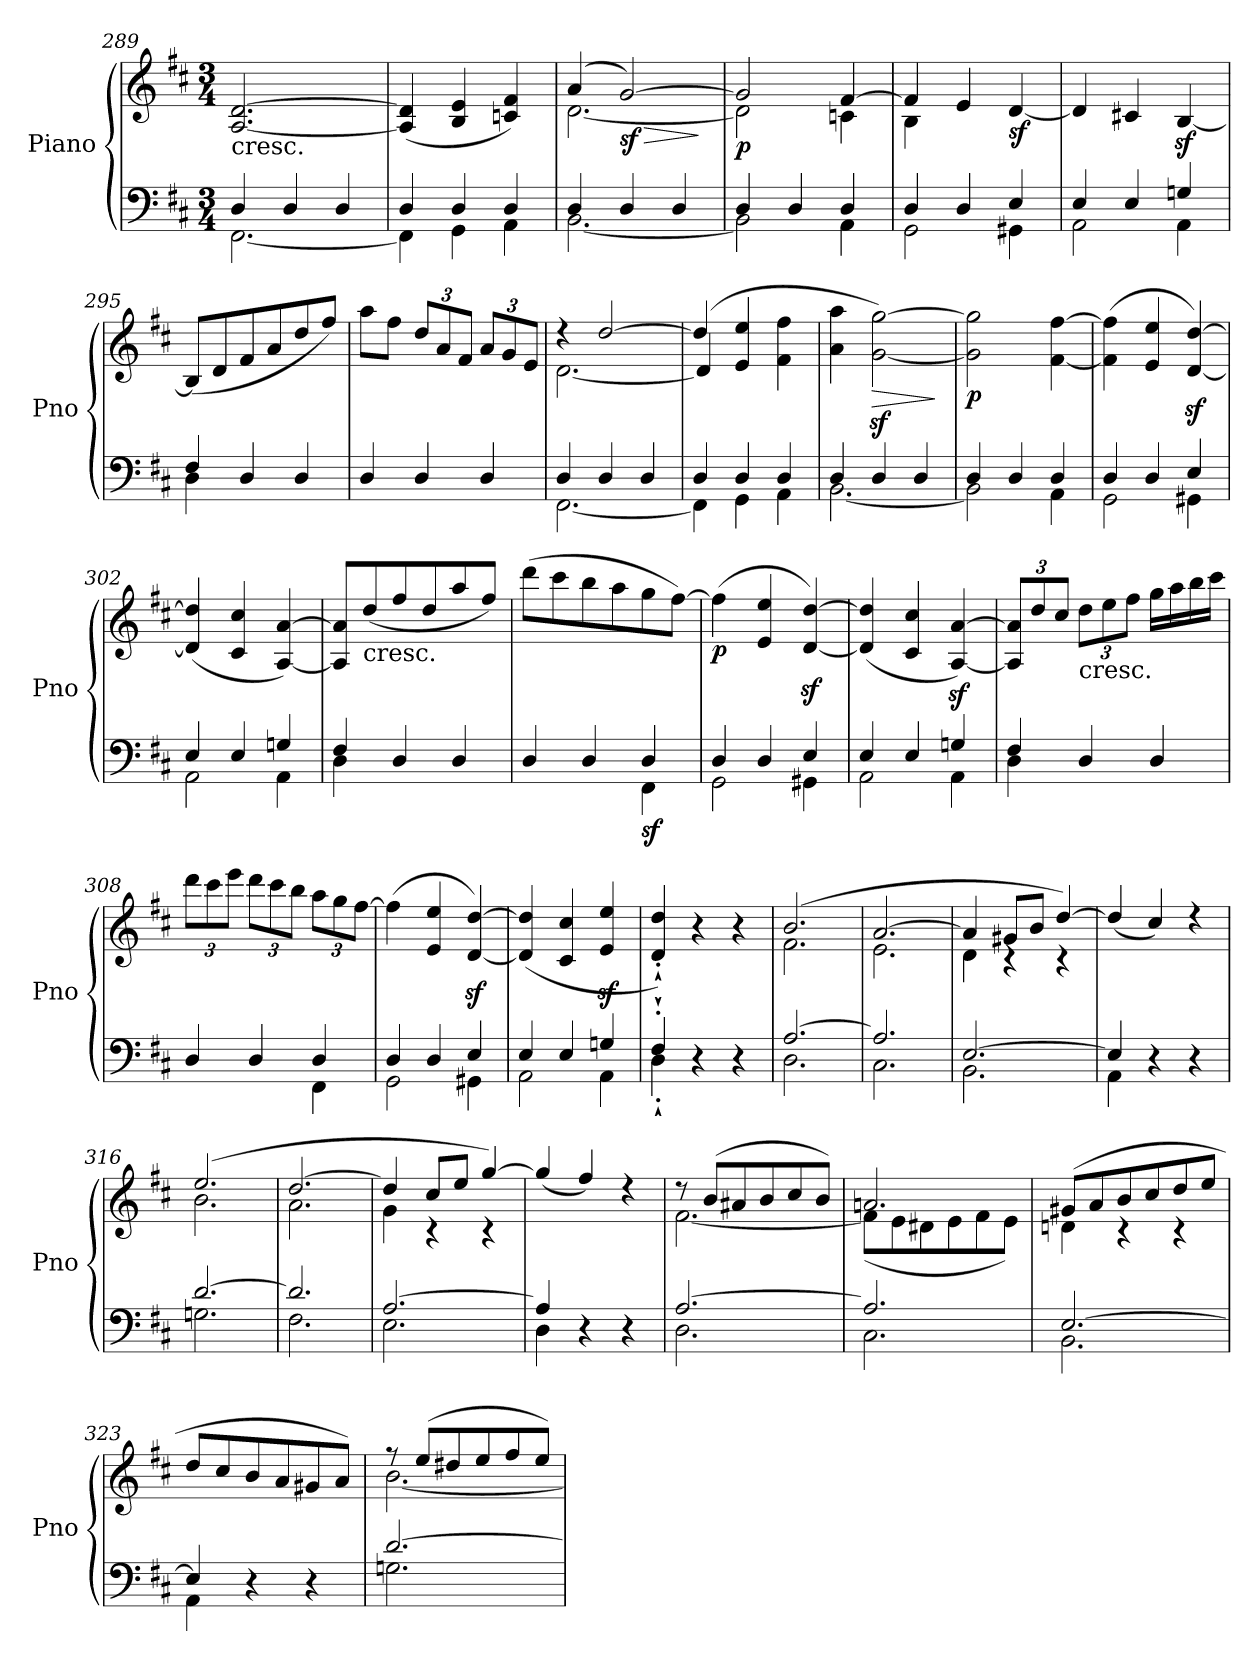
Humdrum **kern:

**kern	**kern	**dynam
*part1	*part1	*part1
*staff2	*staff1	*staff1/2
*I"Piano	*	*
*I'Pno	*	*
*clefF4	*clefG2	*
*k[f#c#]	*k[f#c#]	*
*D:	*D:	*
*M3/4	*M3/4	*
=289	=289	=289
*^	*	*
!	!	!LO:TX:b:t=cresc.	!
4D/	[2.FF#\	[2.A/ [2.d/	.
4D/	.	.	.
4D/	.	.	.
=290	=290	=290	=290
4D/	4FF#\]	(<4A/] 4d/]	.
4D/	4GG\	4B/ 4e/	.
4D/	4AA\	4cn/ 4f#/)	.
=291	=291	=291	=291
*	*	*^	*
4D/	[2.BB\	(>4a/	[2.d\	.
!	!	!	!	!LO:HP:b
!	!	!	!	!LO:DY:n=1:b
4D/	.	[2g/)	.	> sf
4D/	.	.	.	.
*v	*v	*	*	*
*	*v	*v	*
.	.	]
=292	=292	=292
*^	*^	*
!	!	!	!	!LO:DY:b
4D/	2BB\]	2g/]	2d\]	p
4D/	.	.	.	.
4D/	4AA\	[4f#/	4cn\	.
=293	=293	=293	=293	=293
4D/	2GG\	4f#/]	4B\	.
4D/	.	4e/	2ryy	.
!	!	!	!	!LO:DY:b
4E/	4GG#X\	[4d/	.	sf
*	*	*v	*v	*
=294	=294	=294	=294
4E/	2AA\	4d/]	.
4E/	.	4c#X/	.
4Gn/	4AA\	[4Bz</	.
=295	=295	=295	=295
4F#/	4D\	(<8B/L]	.
.	.	8d/	.
4D/	2ryy	8f#/	.
.	.	8a/	.
4D/	.	8dd/	.
.	.	8ff#/J)	.
*v	*v	*	*
=296	=296	=296
4D/	8aa\L	.
.	8ff#\J	.
*	*Xbrackettup	*
4D/	12dd/L	.
.	12a/	.
.	12f#/J	.
4D/	12a/L	.
.	12g/	.
.	12e/J	.
=297	=297	=297
*^	*^	*
4D/	[2.FF#\	4rdd	[2.d\	.
4D/	.	[2dd/	.	.
4D/	.	.	.	.
=298	=298	=298	=298	=298
4D/	4FF#\]	(>4dd]	4d/]	.
4D/	4GG\	4e/ 4ee/	2ryy	.
4D/	4AA\	4f#\ 4ff#\	.	.
*	*	*v	*v	*
=299	=299	=299	=299
4D/	[2.BB\	4a\ 4aa\	.
!	!	!	!LO:HP:b
4D/	.	[2g\z< [2gg\z<)	>
4D/	.	.	.
*v	*v	*	*
.	.	]
=300	=300	=300
*^	*	*
!	!	!	!LO:DY:b
4D/	2BB\]	2g\] 2gg\]	p
4D/	.	.	.
4D/	4AA\	[4f#\ [4ff#\	.
=301	=301	=301	=301
4D/	2GG\	(>4f#\] 4ff#\]	.
4D/	.	4e/ 4ee/	.
4E/	4GG#X\	[4d/z< [4dd/z<)	.
=302	=302	=302	=302
4E/	2AA\	(<4d/] 4dd/]	.
4E/	.	4c#/ 4cc#/	.
4Gn/	4AA\	[4A/ [4a/)	.
=303	=303	=303	=303
4F#/	4D\	8A/] 8a/]L	.
!	!	!LO:TX:b:t=cresc.	!
.	.	(<8dd/	.
4D/	2ryy	8ff#/	.
.	.	8dd/	.
4D/	.	8aa/	.
.	.	8ff#/J)	.
=304	=304	=304	=304
4D/	2ryy	(>8ddd\L	.
.	.	8ccc#\	.
4D/	.	8bb\	.
.	.	8aa\	.
!	!	!	!LO:DY:b=2
4D/	4FF#\	8gg\	sf
.	.	[8ff#\J)	.
=305	=305	=305	=305
!	!	!	!LO:DY:b
4D/	2GG\	(>4ff#\]	p
4D/	.	4e/ 4ee/	.
4E/	4GG#X\	[4d/z< [4dd/z<)	.
=306	=306	=306	=306
4E/	2AA\	(<4d/] 4dd/]	.
4E/	.	4c#/ 4cc#/	.
4Gn/	4AA\	[4A/z< [4a/z<)	.
=307	=307	=307	=307
4F#/	4D\	12A/] 12a/]L	.
.	.	12dd/	.
.	.	12cc#/J	.
!	!	!LO:TX:b:t=cresc.	!
4D/	2ryy	12dd\L	.
.	.	12ee\	.
.	.	12ff#\J	.
4D/	.	16gg\LL	.
.	.	16aa\	.
.	.	16bb\	.
.	.	16ccc#\JJ	.
=308	=308	=308	=308
4D/	2ryy	12ddd\L	.
.	.	12ccc#\	.
.	.	12eee\J	.
4D/	.	12ddd\L	.
.	.	12ccc#\	.
.	.	12bb\J	.
4D/	4FF#\	12aa\L	.
.	.	12gg\	.
.	.	[12ff#\J	.
=309	=309	=309	=309
4D/	2GG\	(>4ff#\]	.
4D/	.	4e/ 4ee/	.
4E/	4GG#X\	[4d/z< [4dd/z<)	.
=310	=310	=310	=310
4E/	2AA\	(<4d/] 4dd/]	.
4E/	.	4c#/ 4cc#/	.
4Gn/	4AA\	4e/z< 4ee/z<	.
=311	=311	=311	=311
4F#'`/	4D'`\	4d/'` 4dd/'`)	.
4r	2ryy	4r	.
4r	.	4r	.
=312	=312	=312	=312
*	*	*^	*
[2.A/	2.D\	(>2.b/	2.f#\	.
=313	=313	=313	=313	=313
2.A/]	2.C#\	[2.a/	2.e\	.
=314	=314	=314	=314	=314
[2.E/	2.BB\	4a/]	4d\	.
.	.	8g#X/L	4rc	.
.	.	8b/J	.	.
.	.	[4dd/)	4rc	.
*	*	*v	*v	*
=315	=315	=315	=315
4E/]	4AA\	(<4dd/]	.
4r	2ryy	4cc#/)	.
4r	.	4rdd	.
=316	=316	=316	=316
*	*	*^	*
[2.d/	2.Gn\	(>2.ee/	2.b\	.
=317	=317	=317	=317	=317
2.d/]	2.F#\	[2.dd/	2.a\	.
=318	=318	=318	=318	=318
[2.A/	2.E\	4dd/]	4g\	.
.	.	8cc#/L	4rc	.
.	.	8ee/J	.	.
.	.	[4gg/)	4rc	.
*	*	*v	*v	*
=319	=319	=319	=319
4A/]	4D\	(<4gg/]	.
4r	2ryy	4ff#/)	.
4r	.	4rdd	.
=320	=320	=320	=320
*	*	*^	*
[2.A/	2.D\	8rdd	[2.f#\	.
.	.	(>8b/L	.	.
.	.	8a#X/	.	.
.	.	8b/	.	.
.	.	8cc#/	.	.
.	.	8b/J)	.	.
=321	=321	=321	=321	=321
2.A/]	2.C#\	2.an/	(<8f#\L]	.
.	.	.	8e\	.
.	.	.	8d#X\	.
.	.	.	8e\	.
.	.	.	8f#\	.
.	.	.	8e\J)	.
=322	=322	=322	=322	=322
[2.E/	2.BB\	(>8g#X/L	4dn\	.
.	.	8a/	.	.
.	.	8b/	4rc	.
.	.	8cc#/	.	.
.	.	8dd/	4rc	.
.	.	8ee/J	.	.
*	*	*v	*v	*
=323	=323	=323	=323
4E/]	4AA\	8dd/L	.
.	.	8cc#/	.
4r	2ryy	8b/	.
.	.	8a/	.
4r	.	8g#X/	.
.	.	8a/J)	.
=324	=324	=324	=324
*	*	*^	*
[2.d/	2.Gn\	8rff	[2.b\	.
.	.	(>8ee/L	.	.
.	.	8dd#X/	.	.
.	.	8ee/	.	.
.	.	8ff#/	.	.
.	.	8ee/J)	.	.
*v	*v	*	*	*
*	*v	*v	*
=	=	=
*-	*-	*-
